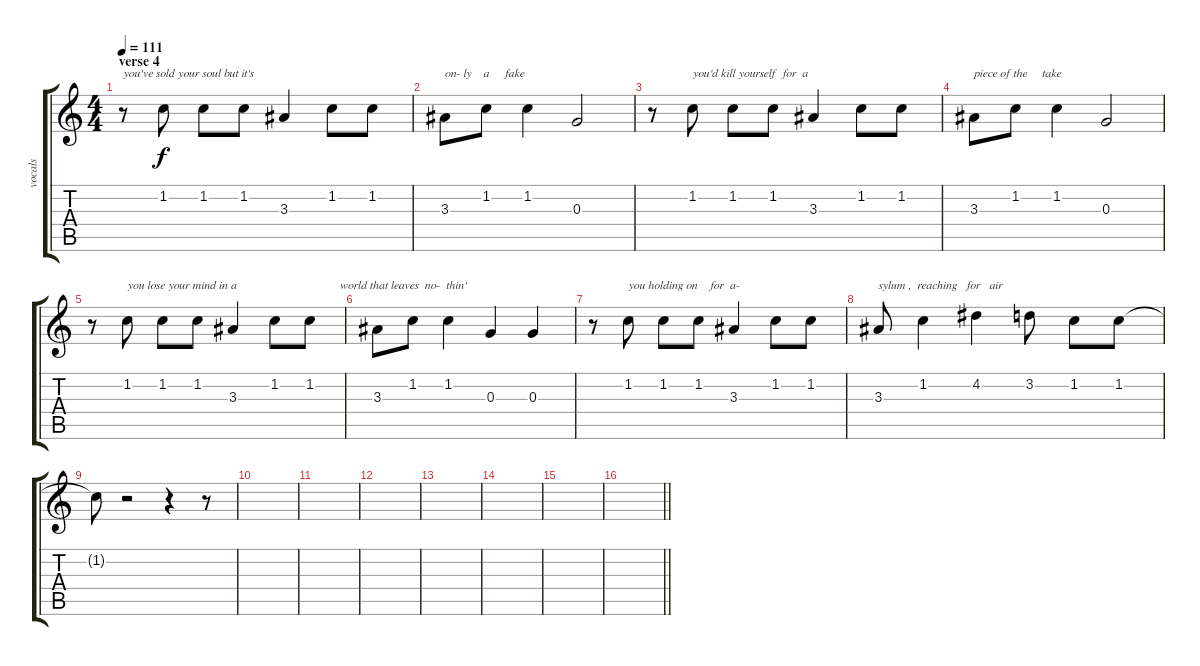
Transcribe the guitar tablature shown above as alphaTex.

\track ("vocals" "vocals") {instrument overdrivenguitar}
\staff {score tabs}
\tuning (E4 B3 G3 D3 A2 E2) {hide}
\ts (4 4)
\section ("" "verse 4")
\tempo 111
\clef g2
\ks c
r.8{txt "you've sold your soul but it's " dy f} 1.2.8 1.2.8 1.2.8 3.3.4 1.2.8 1.2.8 |
3.3.8{txt "on- ly    a     fake"} 1.2.8 1.2.4 0.3.2 |
r.8 1.2.8{txt "you'd kill yourself  for  a"} 1.2.8 1.2.8 3.3.4 1.2.8 1.2.8 |
3.3.8{txt "piece of the     take"} 1.2.8 1.2.4 0.3.2 |
r.8 1.2.8{txt "you lose your mind in a "} 1.2.8 1.2.8 3.3.4 1.2.8 1.2.8{txt "          world that leaves  no-  thin'"} |
3.3.8 1.2.8 1.2.4 0.3.4 0.3.4 |
r.8 1.2.8{txt "you holding on    for  a- "} 1.2.8 1.2.8 3.3.4 1.2.8 1.2.8 |
3.3.8{txt "sylum ,  reaching   for   air"} 1.2.4 4.2.4 3.2.8 1.2.8 1.2.8 |
1.2{t}.8 r.2 r.4 r.8 |
|
|
|
|
|
|
\barLineRight lightlight
